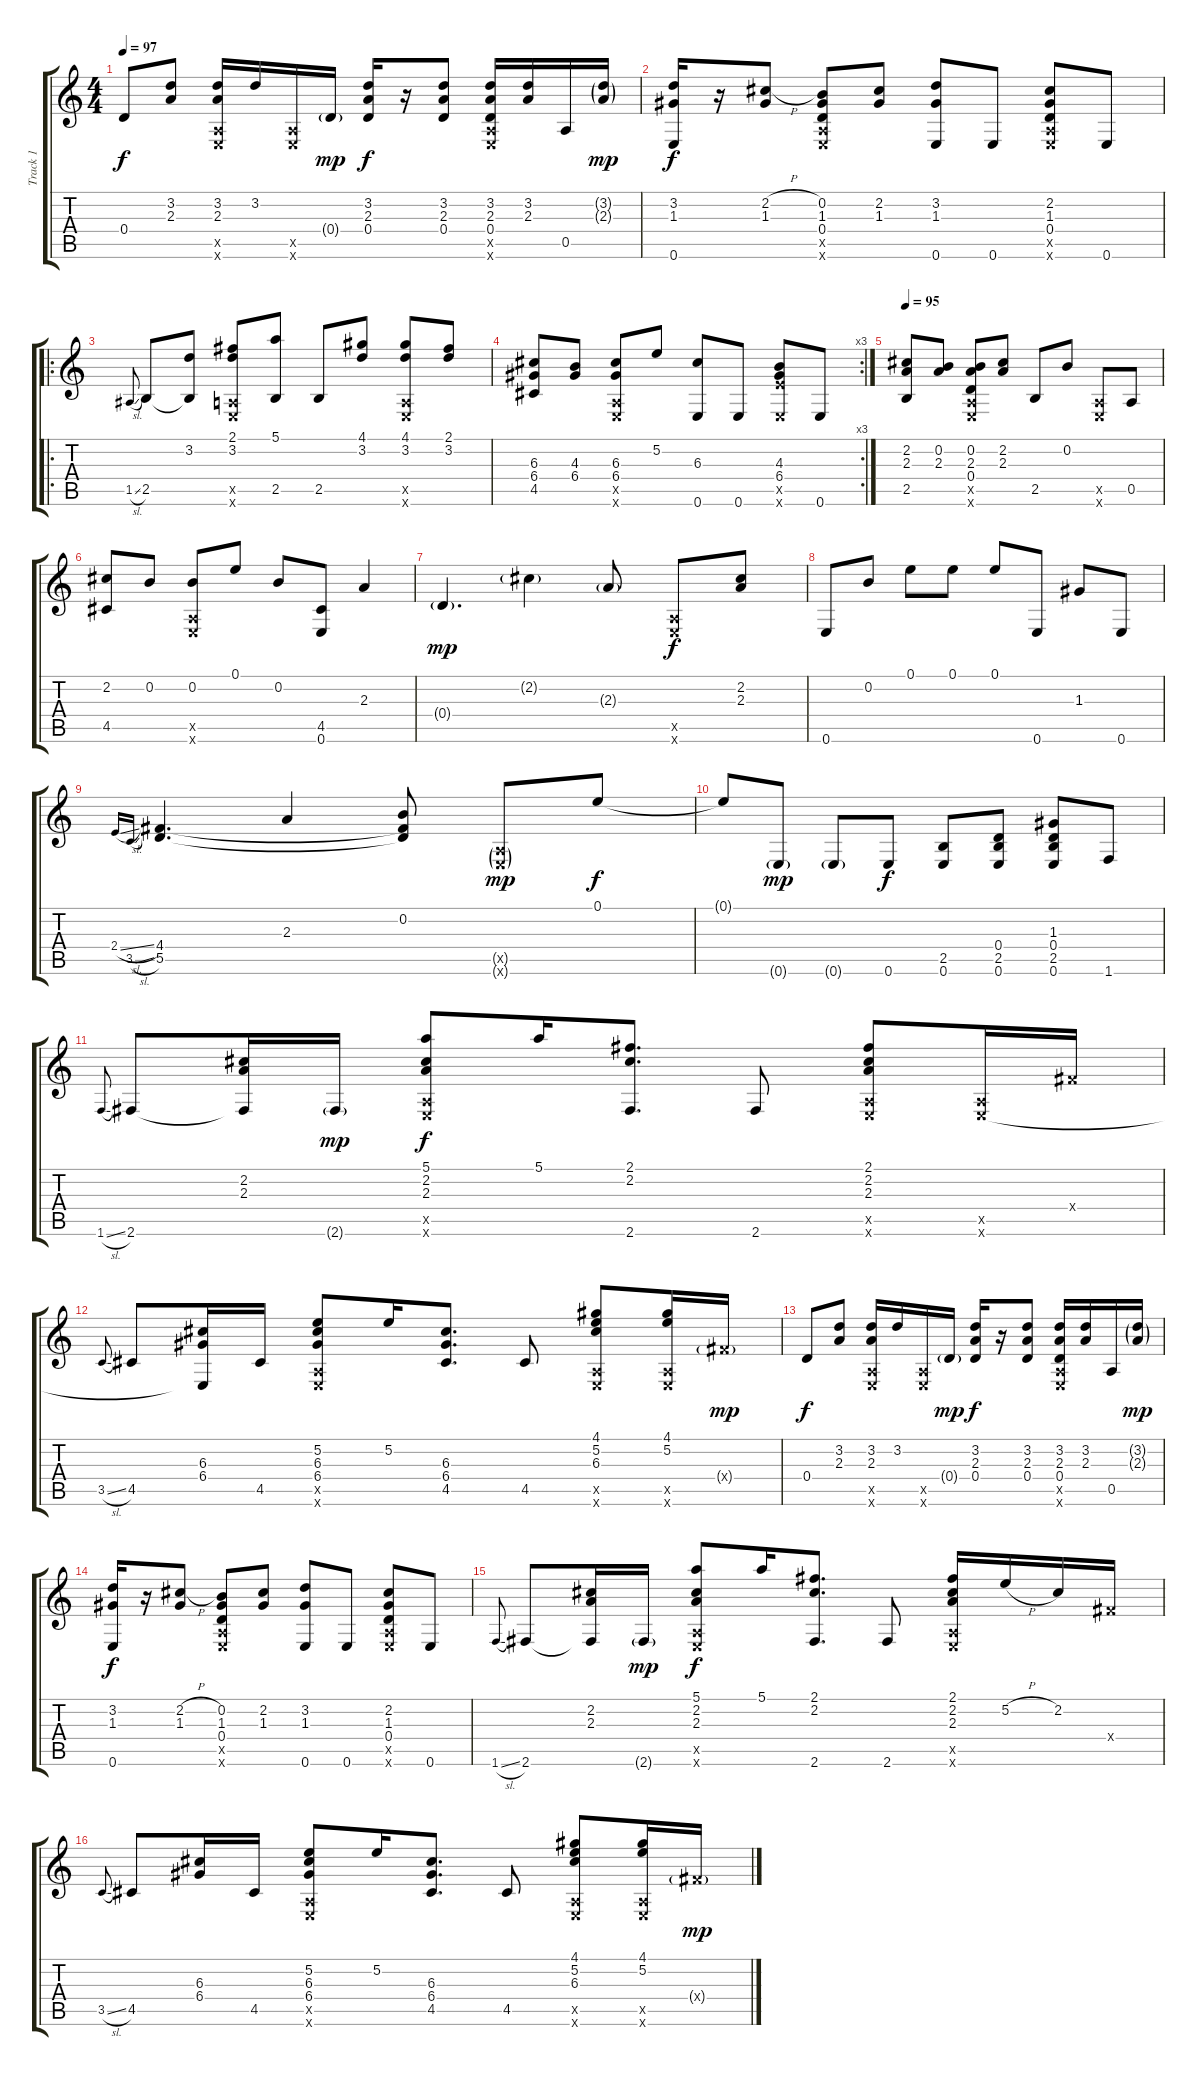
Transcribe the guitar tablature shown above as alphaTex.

\track ("Track 1" "Track 1") {instrument acousticguitarsteel}
\staff {score tabs}
\tuning (E4 B3 G3 D3 A2 E2) {hide}
\ts (4 4)
\tempo 97
\clef g2
\ks c
0.4.8{dy f} (3.2 2.3).8 (3.2 2.3 0.5{x} 0.6{x}).16 3.2.16 (0.5{x} 0.6{x}).16 0.4{g}.16{dy mp} (3.2 2.3 0.4).16{dy f} r.16 (3.2 2.3 0.4).8 (3.2 2.3 0.4 0.5{x} 0.6{x}).16 (3.2 2.3).16 0.5.16 (3.2{g} 2.3{g}).16{dy mp} |
(3.2 1.3 0.6).16{dy f} r.16 (2.2{h} 1.3).8 (0.2 1.3 0.4 0.5{x} 0.6{x}).8 (2.2 1.3).8 (3.2 1.3 0.6).8 0.6.8 (2.2 1.3 0.4 0.5{x} 0.6{x}).8 0.6.8 |
\ro
1.5{sl}.8{gr onbeat} 2.5.8 (3.2 2.5{t}).8 (2.1 3.2 0.5{x} 0.6{x}).8 (5.1 2.5).8 2.5.8 (4.1 3.2).8 (4.1 3.2 0.5{x} 0.6{x}).8 (2.1 3.2).8 |
\rc 3
(6.3 6.4 4.5).8 (4.3 6.4).8 (6.3 6.4 0.5{x} 0.6{x}).8 5.2.8 (6.3 0.6).8 0.6.8 (4.3 6.4 7.5{x} 0.6{x}).8 0.6.8 |
\tempo 95
(2.2 2.3 2.5).8 (0.2 2.3).8 (0.2 2.3 0.4 0.5{x} 0.6{x}).8 (2.2 2.3).8 2.5.8 0.2.8 (0.5{x} 0.6{x}).8 0.5.8 |
(2.2 4.5).8 0.2.8 (0.2 0.5{x} 0.6{x}).8 0.1.8 0.2.8 (4.5 0.6).8 2.3.4 |
0.4{g}.4{d dy mp} 2.2{g}.4 2.3{g}.8 (0.5{x} 0.6{x}).8{dy f} (2.2 2.3).8 |
0.6.8 0.2.8 0.1.8 0.1.8 0.1.8 0.6.8 1.3.8 0.6.8 |
2.4{sl}.16{gr onbeat} 3.5{sl}.16{gr onbeat} (4.4 5.5).4{d} 2.3.4 (0.2 4.4{t} 5.5{t}).8 (0.5{g x} 0.6{g x}).8{dy mp} 0.1.8{dy f} |
0.1{t}.8 0.6{g}.8{dy mp} 0.6{g}.8 0.6.8{dy f} (2.5 0.6).8 (0.4 2.5 0.6).8 (1.3 0.4 2.5 0.6).8 1.6.8 |
1.6{sl}.8{gr onbeat} 2.6.8 (2.2 2.3 2.6{t}).16 2.6{g}.16{dy mp} (5.1 2.2 2.3 0.5{x} 0.6{x}).8{dy f} 5.1.16 (2.1 2.2 2.6).8{d} 2.6.8 (2.1 2.2 2.3 0.5{x} 0.6{x}).8 (0.5{x} 0.6{x}).16 4.4{x}.16 |
3.5{sl}.8{gr onbeat} 4.5.8 (6.3 6.4 0.6{t}).16 4.5.16 (5.2 6.3 6.4 0.5{x} 0.6{x}).8 5.2.16 (6.3 6.4 4.5).8{d} 4.5.8 (4.1 5.2 6.3 0.5{x} 0.6{x}).8 (4.1 5.2 0.5{x} 0.6{x}).16 4.4{g x}.16{dy mp} |
0.4.8{dy f} (3.2 2.3).8 (3.2 2.3 0.5{x} 0.6{x}).16 3.2.16 (0.5{x} 0.6{x}).16 0.4{g}.16{dy mp} (3.2 2.3 0.4).16{dy f} r.16 (3.2 2.3 0.4).8 (3.2 2.3 0.4 0.5{x} 0.6{x}).16 (3.2 2.3).16 0.5.16 (3.2{g} 2.3{g}).16{dy mp} |
(3.2 1.3 0.6).16{dy f} r.16 (2.2{h} 1.3).8 (0.2 1.3 0.4 0.5{x} 0.6{x}).8 (2.2 1.3).8 (3.2 1.3 0.6).8 0.6.8 (2.2 1.3 0.4 0.5{x} 0.6{x}).8 0.6.8 |
1.6{sl}.8{gr onbeat} 2.6.8 (2.2 2.3 2.6{t}).16 2.6{g}.16{dy mp} (5.1 2.2 2.3 0.5{x} 0.6{x}).8{dy f} 5.1.16 (2.1 2.2 2.6).8{d} 2.6.8 (2.1 2.2 2.3 0.5{x} 0.6{x}).16 5.2{h}.16 2.2.16 4.4{x}.16 |
3.5{sl}.8{gr onbeat} 4.5.8 (6.3 6.4).16 4.5.16 (5.2 6.3 6.4 0.5{x} 0.6{x}).8 5.2.16 (6.3 6.4 4.5).8{d} 4.5.8 (4.1 5.2 6.3 0.5{x} 0.6{x}).8 (4.1 5.2 0.5{x} 0.6{x}).16 4.4{g x}.16{dy mp}
